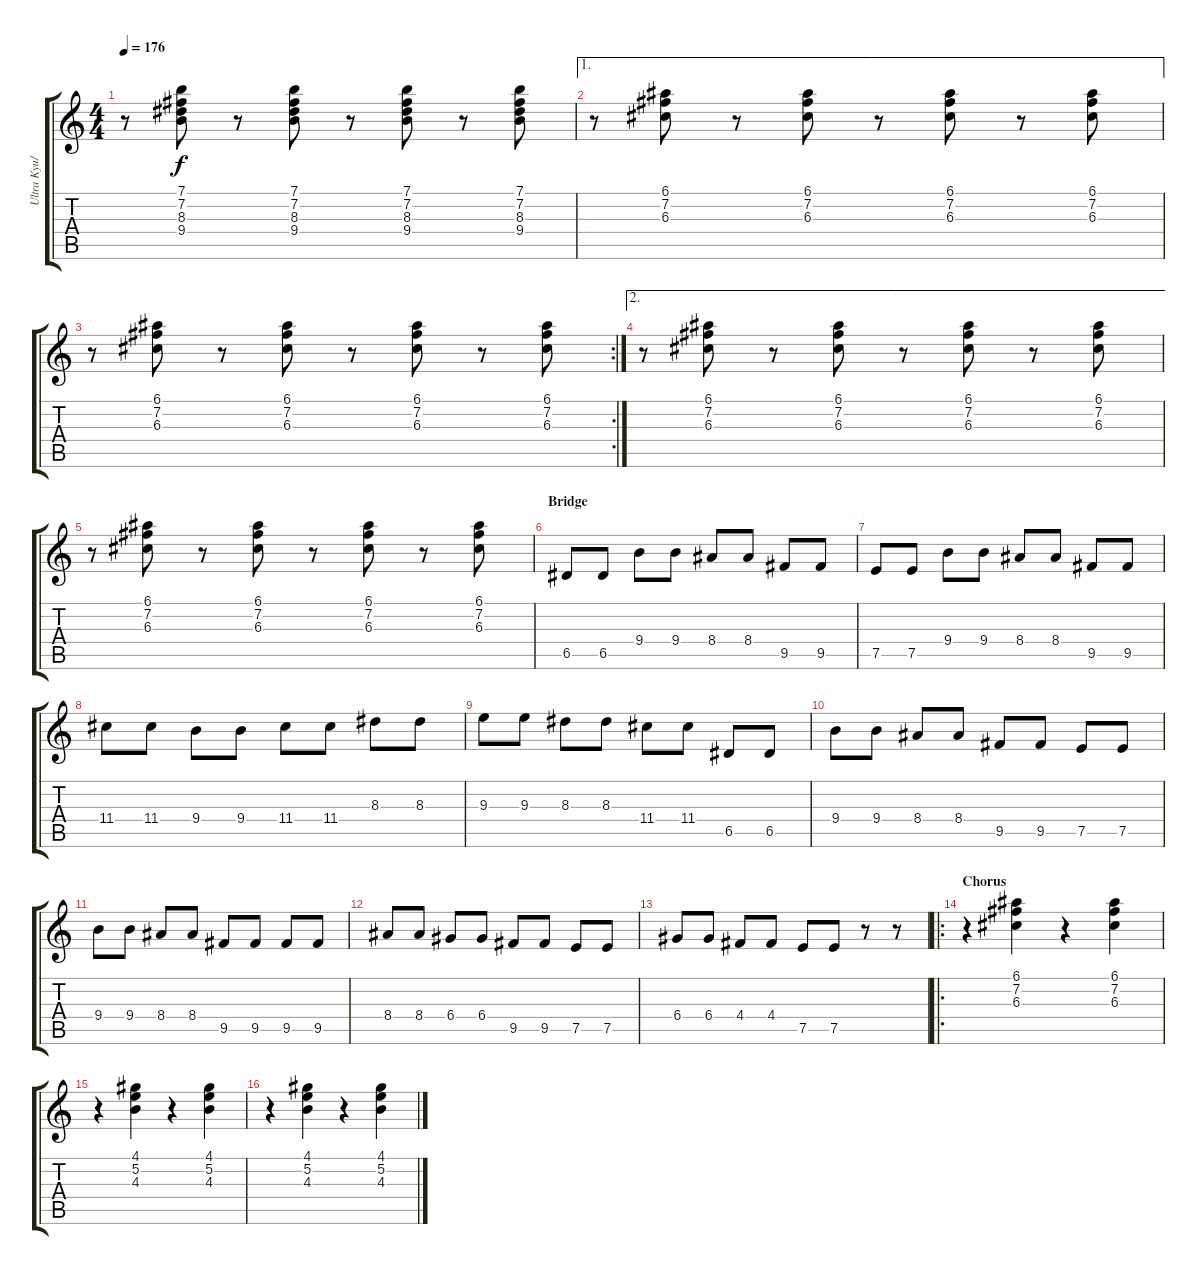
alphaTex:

\track ("Ultra Kyu/Chainsaw" "Ultra Kyu/") {instrument acousticguitarsteel}
\staff {score tabs}
\tuning (E4 B3 G3 D3 A2 E2) {hide}
\ts (4 4)
\tempo 176
\clef g2
\ks c
r.8{dy f} (7.1 7.2 8.3 9.4).8 r.8 (7.1 7.2 8.3 9.4).8 r.8 (7.1 7.2 8.3 9.4).8 r.8 (7.1 7.2 8.3 9.4).8 |
\ae 1
r.8 (6.1 7.2 6.3).8 r.8 (6.1 7.2 6.3).8 r.8 (6.1 7.2 6.3).8 r.8 (6.1 7.2 6.3).8 |
\rc 2
r.8 (6.1 7.2 6.3).8 r.8 (6.1 7.2 6.3).8 r.8 (6.1 7.2 6.3).8 r.8 (6.1 7.2 6.3).8 |
\ae 2
r.8 (6.1 7.2 6.3).8 r.8 (6.1 7.2 6.3).8 r.8 (6.1 7.2 6.3).8 r.8 (6.1 7.2 6.3).8 |
r.8 (6.1 7.2 6.3).8 r.8 (6.1 7.2 6.3).8 r.8 (6.1 7.2 6.3).8 r.8 (6.1 7.2 6.3).8 |
\section ("" "Bridge")
6.5.8 6.5.8 9.4.8 9.4.8 8.4.8 8.4.8 9.5.8 9.5.8 |
7.5.8 7.5.8 9.4.8 9.4.8 8.4.8 8.4.8 9.5.8 9.5.8 |
11.4.8 11.4.8 9.4.8 9.4.8 11.4.8 11.4.8 8.3.8 8.3.8 |
9.3.8 9.3.8 8.3.8 8.3.8 11.4.8 11.4.8 6.5.8 6.5.8 |
9.4.8 9.4.8 8.4.8 8.4.8 9.5.8 9.5.8 7.5.8 7.5.8 |
9.4.8 9.4.8 8.4.8 8.4.8 9.5.8 9.5.8 9.5.8 9.5.8 |
8.4.8 8.4.8 6.4.8 6.4.8 9.5.8 9.5.8 7.5.8 7.5.8 |
6.4.8 6.4.8 4.4.8 4.4.8 7.5.8 7.5.8 r.8 r.8 |
\ro
\section ("" "Chorus")
r.4 (6.1 7.2 6.3).4 r.4 (6.1 7.2 6.3).4 |
r.4 (4.1 5.2 4.3).4 r.4 (4.1 5.2 4.3).4 |
r.4 (4.1 5.2 4.3).4 r.4 (4.1 5.2 4.3).4
